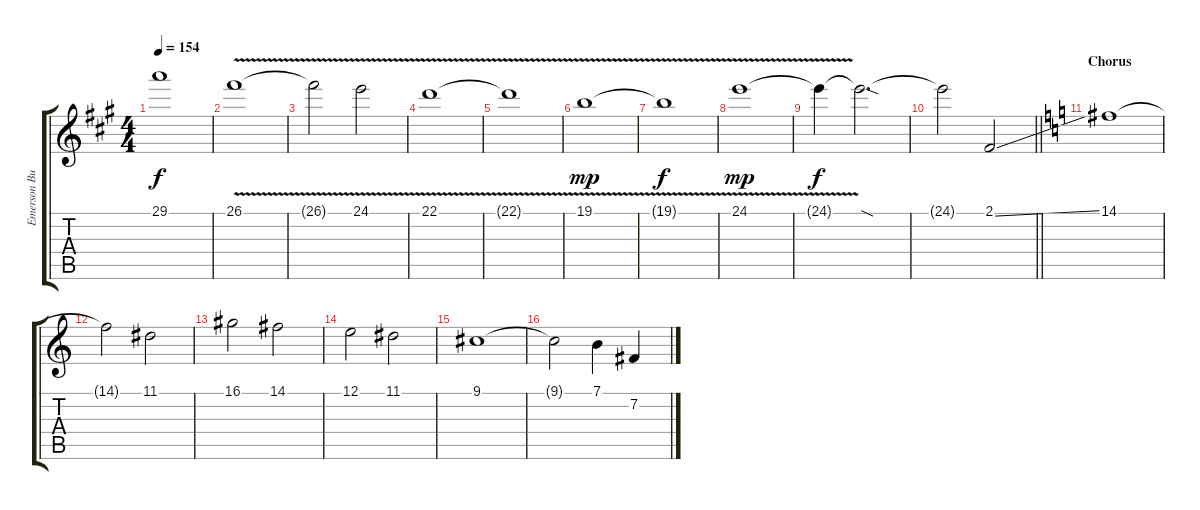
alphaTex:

\track ("Emerson Burton (Keyboard)" "Emerson Bu") {instrument whistle}
\staff {score tabs}
\tuning (E4 B3 G3 D3 A2 E2) {hide}
\ts (4 4)
\tempo 154
\clef g2
\ks a
29.1{t}.1{dy f} |
26.1{v}.1 |
26.1{t}.2 24.1{v}.2 |
22.1{v}.1 |
22.1{t}.1 |
19.1{v}.1{dy mp} |
19.1{t}.1{dy f} |
24.1{v}.1{dy mp} |
24.1{t}.4{dy f} 24.1{sod t}.2{d} |
\barLineRight lightlight
24.1{t}.2 2.1{ss}.2 |
\section ("" "Chorus")
\ks c
14.1.1 |
14.1{t}.2 11.1.2 |
16.1.2 14.1.2 |
12.1.2 11.1.2 |
9.1.1 |
9.1{t}.2 7.1.4 7.2.4
